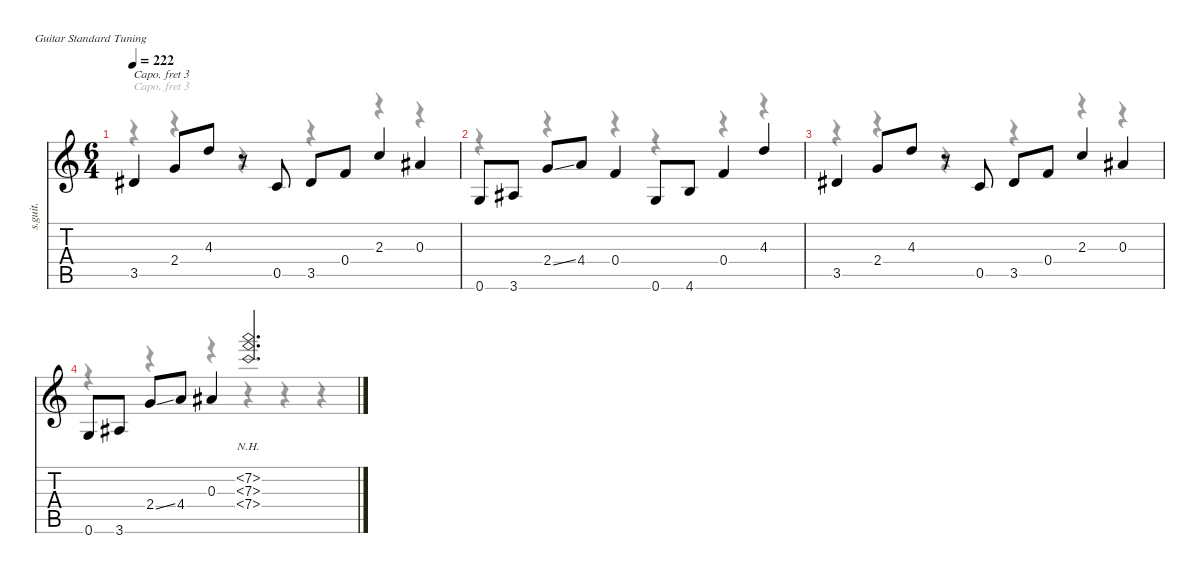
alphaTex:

\defaultSystemsLayout 4
\hideDynamics
\bracketExtendMode nobrackets
\otherSystemsTrackNameOrientation horizontal
\track ("Track 1" "s.guit.") {instrument acousticguitarsteel}
\staff {score tabs}
\capo 3
\tuning (E4 B3 G3 D3 A2 E2)
\voice
\ts (6 4)
\tempo 222
\clef g2
\ks c
3.5{acc #}.4{dy f beam Up} 2.4.8{beam Up} 4.3.8{beam Up} r.8{beam Up} 0.5.8{beam Up} 3.5{acc #}.8{beam Up} 0.4.8{beam Up} 2.3.4{beam Up} 0.3{acc #}.4{beam Up} |
0.6.8{beam Up} 3.6{acc #}.8{beam Up} 2.4{ss}.8{beam Up} 4.4.8{beam Up} 0.4.4{beam Up} 0.6.8{beam Up} 4.6.8{beam Up} 0.4.4{beam Up} 4.3.4{beam Up} |
3.5{acc #}.4{beam Up} 2.4.8{beam Up} 4.3.8{beam Up} r.8{beam Up} 0.5.8{beam Up} 3.5{acc #}.8{beam Up} 0.4.8{beam Up} 2.3.4{beam Up} 0.3{acc #}.4{beam Up} |
0.6.8{beam Up} 3.6{acc #}.8{beam Up} 2.4{ss}.8{beam Up} 4.4.8{beam Up} 0.3{acc #}.4{beam Up} (7.2{nh} 7.3{nh} 7.4{nh}).2{d beam Up}
\voice
\clef g2
\ottava regular
\simile none
\ks c
r.4{dy mf beam Down} r.4{beam Down} r.4{beam Down} r.4{beam Down} r.4{beam Down} r.4{beam Down} |
r.4{beam Down} r.4{beam Down} r.4{beam Down} r.4{beam Down} r.4{beam Down} r.4{beam Down} |
r.4{beam Down} r.4{beam Down} r.4{beam Down} r.4{beam Down} r.4{beam Down} r.4{beam Down} |
r.4{beam Down} r.4{beam Down} r.4{beam Down} r.4{beam Down} r.4{beam Down} r.4{beam Down}
